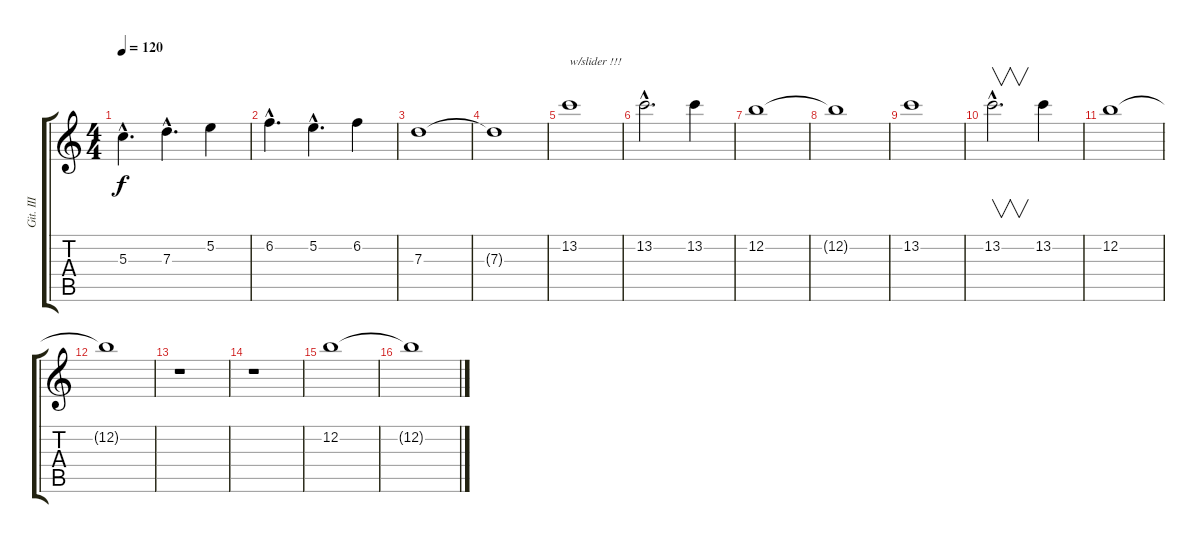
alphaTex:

\track ("Git. III" "Git. III") {instrument overdrivenguitar}
\staff {score tabs}
\tuning (E4 B3 G3 D3 A2 E2) {hide}
\ts (4 4)
\tempo 120
\clef g2
\ks c
5.3{hac}.4{d dy f} 7.3{hac}.4{d} 5.2.4 |
6.2{hac}.4{d} 5.2{hac}.4{d} 6.2.4 |
7.3.1 |
7.3{t}.1 |
13.2.1{txt "w/slider !!!"} |
13.2{hac}.2{d} 13.2.4 |
12.2.1 |
12.2{t}.1 |
13.2.1 |
13.2{hac}.2{v d} 13.2.4 |
12.2.1 |
12.2{t}.1 |
r.1 |
r.1 |
12.2.1 |
12.2{t}.1
